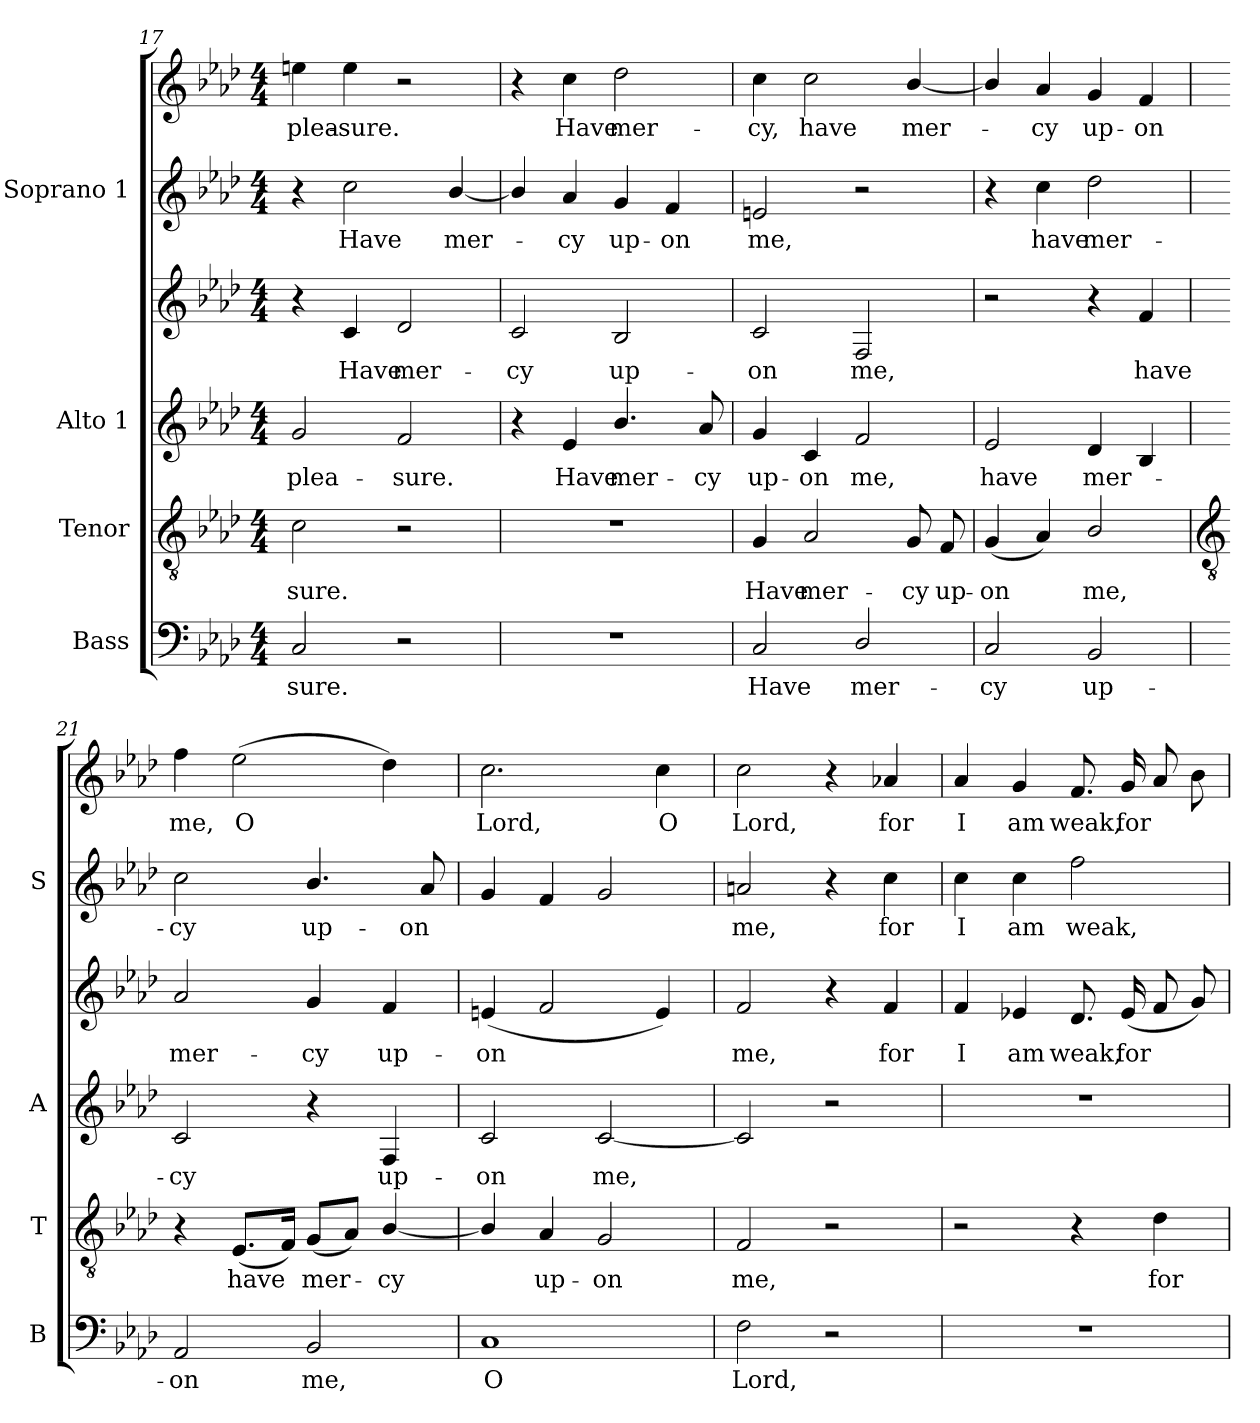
**kern	**text	**kern	**text	**kern	**text	**kern	**text	**kern	**text	**kern	**text
*part4	*part4	*part3	*part3	*part2	*part2	*part2	*part2	*part1	*part1	*part1	*part1
*staff6	*staff6	*staff5	*staff5	*staff4	*staff4	*staff3	*staff3	*staff2	*staff2	*staff1	*staff1
*I"Bass	*	*I"Tenor	*	*I"Alto 1	*	*	*	*I"Soprano 1	*	*	*
*I'B	*	*I'T	*	*I'A	*	*	*	*I'S	*	*	*
!!LO:LB:g=z
*clefF4	*	*clefGv2	*	*clefG2	*	*clefG2	*	*clefG2	*	*clefG2	*
*k[b-e-a-d-]	*	*k[b-e-a-d-]	*	*k[b-e-a-d-]	*	*k[b-e-a-d-]	*	*k[b-e-a-d-]	*	*k[b-e-a-d-]	*
*A-:	*	*A-:	*	*A-:	*	*A-:	*	*A-:	*	*A-:	*
*M4/4	*	*M4/4	*	*M4/4	*	*M4/4	*	*M4/4	*	*M4/4	*
=17	=17	=17	=17	=17	=17	=17	=17	=17	=17	=17	=17
!	!LO:LY:b	!	!LO:LY:b	!	!LO:LY:b	!	!	!	!	!	!LO:LY:b
2C	-sure.	2c	sure.	2g	-plea-	4r	.	4r	.	4een	-plea-
!	!	!	!	!	!	!	!LO:LY:b	!	!LO:LY:b	!	!LO:LY:b
.	.	.	.	.	.	4c	-Have	2cc	Have	4ee	-sure.
!	!	!	!	!	!LO:LY:b	!	!LO:LY:b	!	!	!	!
2r	.	2r	.	2f	-sure.	2d-	mer-	.	.	2r	.
!	!	!	!	!	!	!	!	!	!LO:LY:b	!	!
.	.	.	.	.	.	.	.	[4b-/	mer-	.	.
=18	=18	=18	=18	=18	=18	=18	=18	=18	=18	=18	=18
!	!	!	!	!	!	!	!LO:LY:b	!	!	!	!
1r	.	1r	.	4r	.	2c	cy	4b-/]	.	4r	.
!	!	!	!	!	!LO:LY:b	!	!	!	!LO:LY:b	!	!LO:LY:b
.	.	.	.	4e-	-Have	.	.	4a-	-cy	4cc	Have
!	!	!	!	!	!LO:LY:b	!	!LO:LY:b	!	!LO:LY:b	!	!LO:LY:b
.	.	.	.	4.b-/	mer-	2B-	up-	4g	up-	2dd-	mer-
!	!	!	!	!	!	!	!	!	!LO:LY:b	!	!
.	.	.	.	.	.	.	.	4f	-on	.	.
!	!	!	!	!	!LO:LY:b	!	!	!	!	!	!
.	.	.	.	8a-	-cy	.	.	.	.	.	.
=19	=19	=19	=19	=19	=19	=19	=19	=19	=19	=19	=19
!	!LO:LY:b	!	!LO:LY:b	!	!LO:LY:b	!	!LO:LY:b	!	!LO:LY:b	!	!LO:LY:b
2C	Have	4G	Have	4g	up-	2c	on	2en	me,	4cc	cy,
!	!	!	!LO:LY:b	!	!LO:LY:b	!	!	!	!	!	!LO:LY:b
.	.	2A-	mer-	4c	-on	.	.	.	.	2cc	have
!	!LO:LY:b	!	!	!	!LO:LY:b	!	!LO:LY:b	!	!	!	!
2D-/	mer-	.	.	2f	me,	2F	me,	2r	.	.	.
!	!	!	!LO:LY:b	!	!	!	!	!	!	!	!LO:LY:b
.	.	8G	-cy	.	.	.	.	.	.	[4b-/	mer-
!	!	!	!LO:LY:b	!	!	!	!	!	!	!	!
.	.	8F	up-	.	.	.	.	.	.	.	.
=20	=20	=20	=20	=20	=20	=20	=20	=20	=20	=20	=20
!	!LO:LY:b	!	!LO:LY:b	!	!LO:LY:b	!	!	!	!	!	!
2C	-cy	(<4G	-on	2e-	have	2r	.	4r	.	4b-/]	.
!	!	!	!	!	!	!	!	!	!LO:LY:b	!	!LO:LY:b
.	.	4A-)	.	.	.	.	.	4cc	have	4a-	cy
!	!LO:LY:b	!	!LO:LY:b	!	!LO:LY:b	!	!	!	!LO:LY:b	!	!LO:LY:b
2BB-	up-	2B-/	me,	4d-	mer-	4r	.	2dd-	mer-	4g	up-
!	!	!	!	!	!	!	!LO:LY:b	!	!	!	!LO:LY:b
.	.	.	.	4B-	.	4f	have	.	.	4f	-on
!!LO:LB:g=z
=21	=21	=21	=21	=21	=21	=21	=21	=21	=21	=21	=21
*	*	*clefGv2	*	*	*	*	*	*	*	*	*
!	!LO:LY:b	!	!	!	!LO:LY:b	!	!LO:LY:b	!	!LO:LY:b	!	!LO:LY:b
2AA-	-on	4r	.	2c	-cy	2a-	-mer-	2cc	cy	4ff	-me,
!	!	!	!LO:LY:b	!	!	!	!	!	!	!	!LO:LY:b
.	.	(<8.E-L	have	.	.	.	.	.	.	(>2ee-	O
.	.	16FJ)	.	.	.	.	.	.	.	.	.
!	!LO:LY:b	!	!LO:LY:b	!	!	!	!LO:LY:b	!	!LO:LY:b	!	!
2BB-	me,	(<8GL	mer-	4r	.	4g	-cy	4.b-/	up-	.	.
.	.	8A-J)	.	.	.	.	.	.	.	.	.
!	!	!	!LO:LY:b	!	!LO:LY:b	!	!LO:LY:b	!	!	!	!
.	.	[4B-/	cy	4F	up-	4f	up-	.	.	4dd-)	.
!	!	!	!	!	!	!	!	!	!LO:LY:b	!	!
.	.	.	.	.	.	.	.	8a-	-on	.	.
=22	=22	=22	=22	=22	=22	=22	=22	=22	=22	=22	=22
!	!LO:LY:b	!	!	!	!LO:LY:b	!	!LO:LY:b	!	!	!	!LO:LY:b
1C	O	4B-/]	.	2c	on	(<4en	-on	4g	.	2.cc	Lord,
!	!	!	!LO:LY:b	!	!	!	!	!	!	!	!
.	.	4A-	up-	.	.	2f	.	4f	.	.	.
!	!	!	!LO:LY:b	!	!LO:LY:b	!	!	!	!	!	!
.	.	2G	-on	[2c	me,	.	.	2g	.	.	.
!	!	!	!	!	!	!	!	!	!	!	!LO:LY:b
.	.	.	.	.	.	4e)	.	.	.	4cc	O
=23	=23	=23	=23	=23	=23	=23	=23	=23	=23	=23	=23
!	!LO:LY:b	!	!LO:LY:b	!	!	!	!LO:LY:b	!	!LO:LY:b	!	!LO:LY:b
2F	Lord,	2F	me,	2c]	.	2f	me,	2an	me,	2cc	Lord,
2r	.	2r	.	2r	.	4r	.	4r	.	4r	.
!	!	!	!	!	!	!	!LO:LY:b	!	!LO:LY:b	!	!LO:LY:b
.	.	.	.	.	.	4f	for	4cc	for	4a-X	for
=24	=24	=24	=24	=24	=24	=24	=24	=24	=24	=24	=24
!	!	!	!	!	!	!	!LO:LY:b	!	!LO:LY:b	!	!LO:LY:b
1r	.	2r	.	1r	.	4f	I	4cc	I	4a-	I
!	!	!	!	!	!	!	!LO:LY:b	!	!LO:LY:b	!	!LO:LY:b
.	.	.	.	.	.	4e-X	am	4cc	am	4g	am
!	!	!	!	!	!	!	!LO:LY:b	!	!LO:LY:b	!	!LO:LY:b
.	.	4r	.	.	.	8.d-	weak,	2ff	weak,	8.f	weak,
!	!	!	!	!	!	!	!LO:LY:b	!	!	!	!LO:LY:b
.	.	.	.	.	.	(<16e-LL	for	.	.	16gLL	for
!	!	!	!LO:LY:b	!	!	!	!	!	!	!	!
.	.	4d-	for	.	.	8f	.	.	.	8a-	.
.	.	.	.	.	.	8gJ)	.	.	.	8b-J	.
=	=	=	=	=	=	=	=	=	=	=	=
*-	*-	*-	*-	*-	*-	*-	*-	*-	*-	*-	*-
